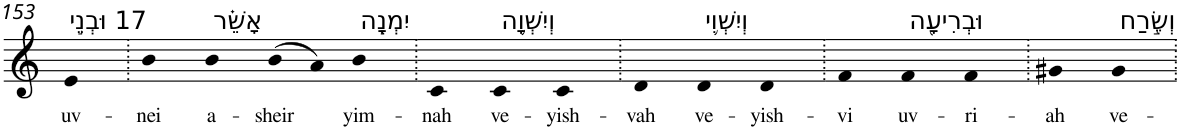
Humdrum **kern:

**kern	**text
*part1	*part1
*staff1	*staff1
*I"Piano	*
*I'Pno	*
!!LO:PB:g=z
*clefG2	*
*k[]	*
=153	=153
!LO:TX:a:t=17 וּבְנֵ֣י	!
!	!LO:LY:b
4e	uv-
=154.	=154.
!	!LO:LY:b
4b	-nei
!LO:TX:a:t=אָשֵׁ֗ר	!
!	!LO:LY:b
4b	a-
!	!LO:LY:b
(>8b	-sheir
8a)	.
!LO:TX:a:t=יִמְנָ֧ה	!
!	!LO:LY:b
4b	yim-
=155.	=155.
!	!LO:LY:b
4c	-nah
!LO:TX:a:t=וְיִשְׁוָ֛ה	!
!	!LO:LY:b
4c	ve-
!	!LO:LY:b
4c	-yish-
=156.	=156.
!	!LO:LY:b
4d	-vah
!LO:TX:a:t=וְיִשְׁוִ֥י	!
!	!LO:LY:b
4d	ve-
!	!LO:LY:b
4d	-yish-
=157.	=157.
!	!LO:LY:b
4f	-vi
!LO:TX:a:t=וּבְרִיעָ֖ה	!
!	!LO:LY:b
4f	uv-
!	!LO:LY:b
4f	-ri-
=158.	=158.
!	!LO:LY:b
4g#X	-ah
!LO:TX:a:t=וְשֶׂ֣רַח	!
!	!LO:LY:b
4g#	ve-
=.	=.
*-	*-
